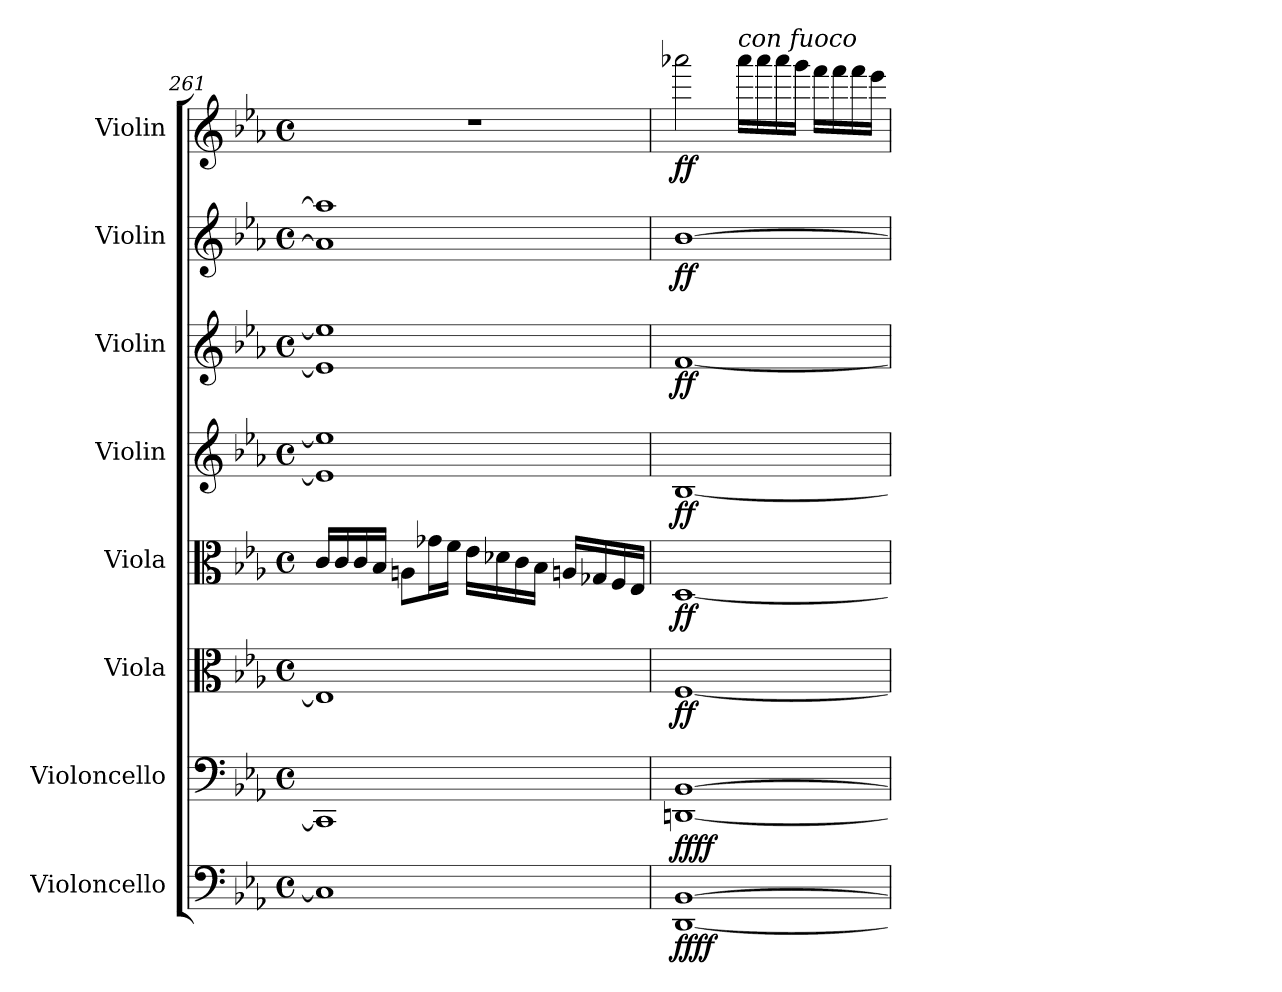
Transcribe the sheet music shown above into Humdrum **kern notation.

**kern	**dynam	**kern	**dynam	**kern	**dynam	**kern	**dynam	**kern	**dynam	**kern	**dynam	**kern	**dynam	**kern	**dynam
*part8	*part8	*part7	*part7	*part6	*part6	*part5	*part5	*part4	*part4	*part3	*part3	*part2	*part2	*part1	*part1
*staff8	*staff8	*staff7	*staff7	*staff6	*staff6	*staff5	*staff5	*staff4	*staff4	*staff3	*staff3	*staff2	*staff2	*staff1	*staff1
*I"Violoncello	*	*I"Violoncello	*	*I"Viola	*	*I"Viola	*	*I"Violin	*	*I"Violin	*	*I"Violin	*	*I"Violin	*
*I'Vc.	*	*I'Vc.	*	*I'Vla.	*	*I'Vla.	*	*I'Vln.	*	*I'Vln.	*	*I'Vln.	*	*I'Vln.	*
*clefF4	*	*clefF4	*	*clefC3	*	*clefC3	*	*clefG2	*	*clefG2	*	*clefG2	*	*clefG2	*
*k[b-e-a-]	*	*k[b-e-a-]	*	*k[b-e-a-]	*	*k[b-e-a-]	*	*k[b-e-a-]	*	*k[b-e-a-]	*	*k[b-e-a-]	*	*k[b-e-a-]	*
*M4/4	*	*M4/4	*	*M4/4	*	*M4/4	*	*M4/4	*	*M4/4	*	*M4/4	*	*M4/4	*
*met(c)	*	*met(c)	*	*met(c)	*	*met(c)	*	*met(c)	*	*met(c)	*	*met(c)	*	*met(c)	*
=261	=261	=261	=261	=261	=261	=261	=261	=261	=261	=261	=261	=261	=261	=261	=261
1C]	.	1CC]	.	1E-]	.	16c/LL	.	1e-] 1ee-]	.	1e-] 1ee-]	.	1a] 1aa]	.	1r	.
.	.	.	.	.	.	16c/	.	.	.	.	.	.	.	.	.
.	.	.	.	.	.	16c/	.	.	.	.	.	.	.	.	.
.	.	.	.	.	.	16B-/JJ	.	.	.	.	.	.	.	.	.
.	.	.	.	.	.	8An\L	.	.	.	.	.	.	.	.	.
.	.	.	.	.	.	16g-X\L	.	.	.	.	.	.	.	.	.
.	.	.	.	.	.	16f\JJ	.	.	.	.	.	.	.	.	.
.	.	.	.	.	.	16e-\LL	.	.	.	.	.	.	.	.	.
.	.	.	.	.	.	16d-X\	.	.	.	.	.	.	.	.	.
.	.	.	.	.	.	16c\	.	.	.	.	.	.	.	.	.
.	.	.	.	.	.	16B-\JJ	.	.	.	.	.	.	.	.	.
.	.	.	.	.	.	16An/LL	.	.	.	.	.	.	.	.	.
.	.	.	.	.	.	16G-X/	.	.	.	.	.	.	.	.	.
.	.	.	.	.	.	16F/	.	.	.	.	.	.	.	.	.
.	.	.	.	.	.	16E-/JJ	.	.	.	.	.	.	.	.	.
=262	=262	=262	=262	=262	=262	=262	=262	=262	=262	=262	=262	=262	=262	=262	=262
!	!LO:DY:b	!	!	!	!	!	!	!	!	!	!	!	!	!	!
!	!LO:DY:n=1:b	!	!LO:DY:b	!	!	!	!	!	!	!	!	!	!	!	!
!	!	!	!LO:DY:n=1:b	!	!LO:DY:b	!	!LO:DY:b	!	!LO:DY:b	!	!LO:DY:b	!	!LO:DY:b	!	!LO:DY:b
[1DD [1BB-	ff ff	[1DDn [1BB-	ff ff	[1F	ff	[1D	ff	[1B-	ff	[1f	ff	[1b-	ff	2aaa-X\	ff
!	!	!	!	!	!	!	!	!	!	!	!	!	!	!LO:TX:a:i:t=con fuoco	!
.	.	.	.	.	.	.	.	.	.	.	.	.	.	16aaa-\LL	.
.	.	.	.	.	.	.	.	.	.	.	.	.	.	16aaa-\	.
.	.	.	.	.	.	.	.	.	.	.	.	.	.	16aaa-\	.
.	.	.	.	.	.	.	.	.	.	.	.	.	.	16ggg\JJ	.
.	.	.	.	.	.	.	.	.	.	.	.	.	.	16fff\LL	.
.	.	.	.	.	.	.	.	.	.	.	.	.	.	16fff\	.
.	.	.	.	.	.	.	.	.	.	.	.	.	.	16fff\	.
.	.	.	.	.	.	.	.	.	.	.	.	.	.	16eee-\JJ	.
=	=	=	=	=	=	=	=	=	=	=	=	=	=	=	=
*-	*-	*-	*-	*-	*-	*-	*-	*-	*-	*-	*-	*-	*-	*-	*-
